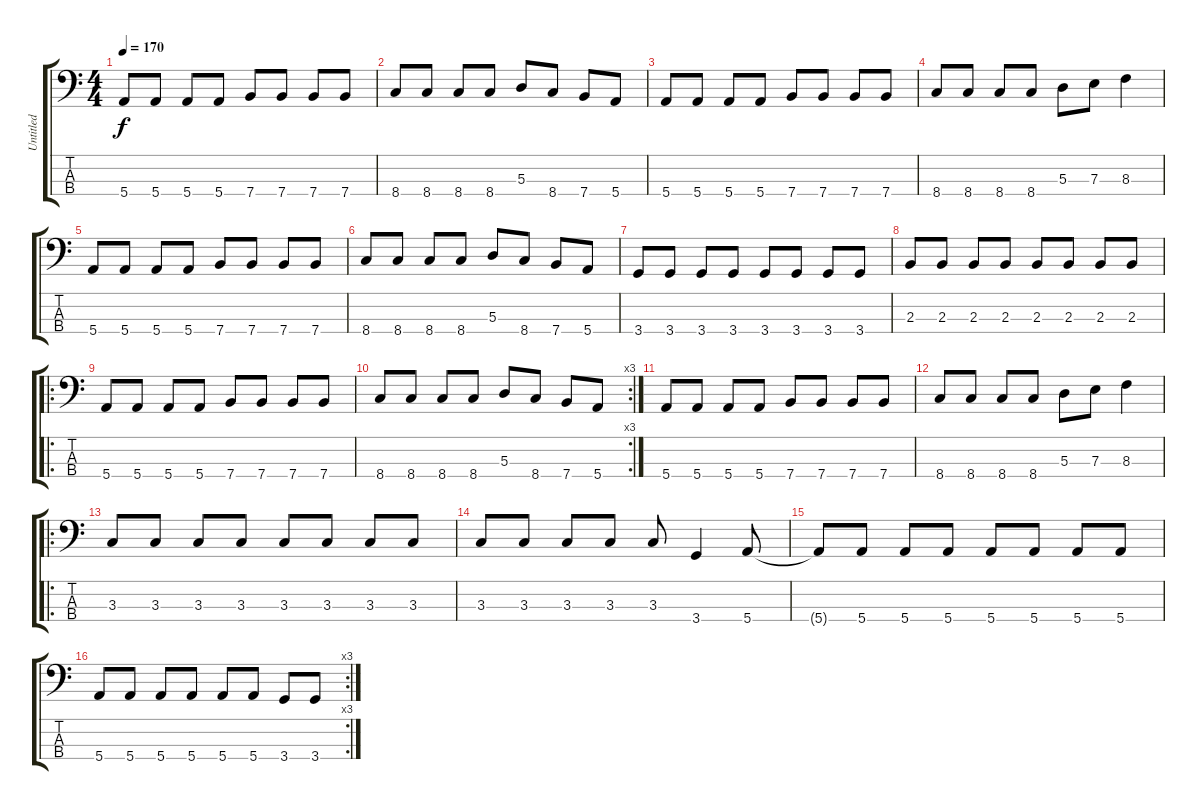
\track ("Untitled" "Untitled") {instrument electricbasspick}
\staff {score tabs}
\tuning (G2 D2 A1 E1) {hide}
\ts (4 4)
\tempo 170
\clef f4
\ks c
5.4.8{dy f} 5.4.8 5.4.8 5.4.8 7.4.8 7.4.8 7.4.8 7.4.8 |
8.4.8 8.4.8 8.4.8 8.4.8 5.3.8 8.4.8 7.4.8 5.4.8 |
5.4.8 5.4.8 5.4.8 5.4.8 7.4.8 7.4.8 7.4.8 7.4.8 |
8.4.8 8.4.8 8.4.8 8.4.8 5.3.8 7.3.8 8.3.4 |
5.4.8 5.4.8 5.4.8 5.4.8 7.4.8 7.4.8 7.4.8 7.4.8 |
8.4.8 8.4.8 8.4.8 8.4.8 5.3.8 8.4.8 7.4.8 5.4.8 |
3.4.8 3.4.8 3.4.8 3.4.8 3.4.8 3.4.8 3.4.8 3.4.8 |
2.3.8 2.3.8 2.3.8 2.3.8 2.3.8 2.3.8 2.3.8 2.3.8 |
\ro
5.4.8 5.4.8 5.4.8 5.4.8 7.4.8 7.4.8 7.4.8 7.4.8 |
\rc 3
8.4.8 8.4.8 8.4.8 8.4.8 5.3.8 8.4.8 7.4.8 5.4.8 |
5.4.8 5.4.8 5.4.8 5.4.8 7.4.8 7.4.8 7.4.8 7.4.8 |
8.4.8 8.4.8 8.4.8 8.4.8 5.3.8 7.3.8 8.3.4 |
\ro
3.3.8 3.3.8 3.3.8 3.3.8 3.3.8 3.3.8 3.3.8 3.3.8 |
3.3.8 3.3.8 3.3.8 3.3.8 3.3.8 3.4.4 5.4.8 |
5.4{t}.8 5.4.8 5.4.8 5.4.8 5.4.8 5.4.8 5.4.8 5.4.8 |
\rc 3
5.4.8 5.4.8 5.4.8 5.4.8 5.4.8 5.4.8 3.4.8 3.4.8
